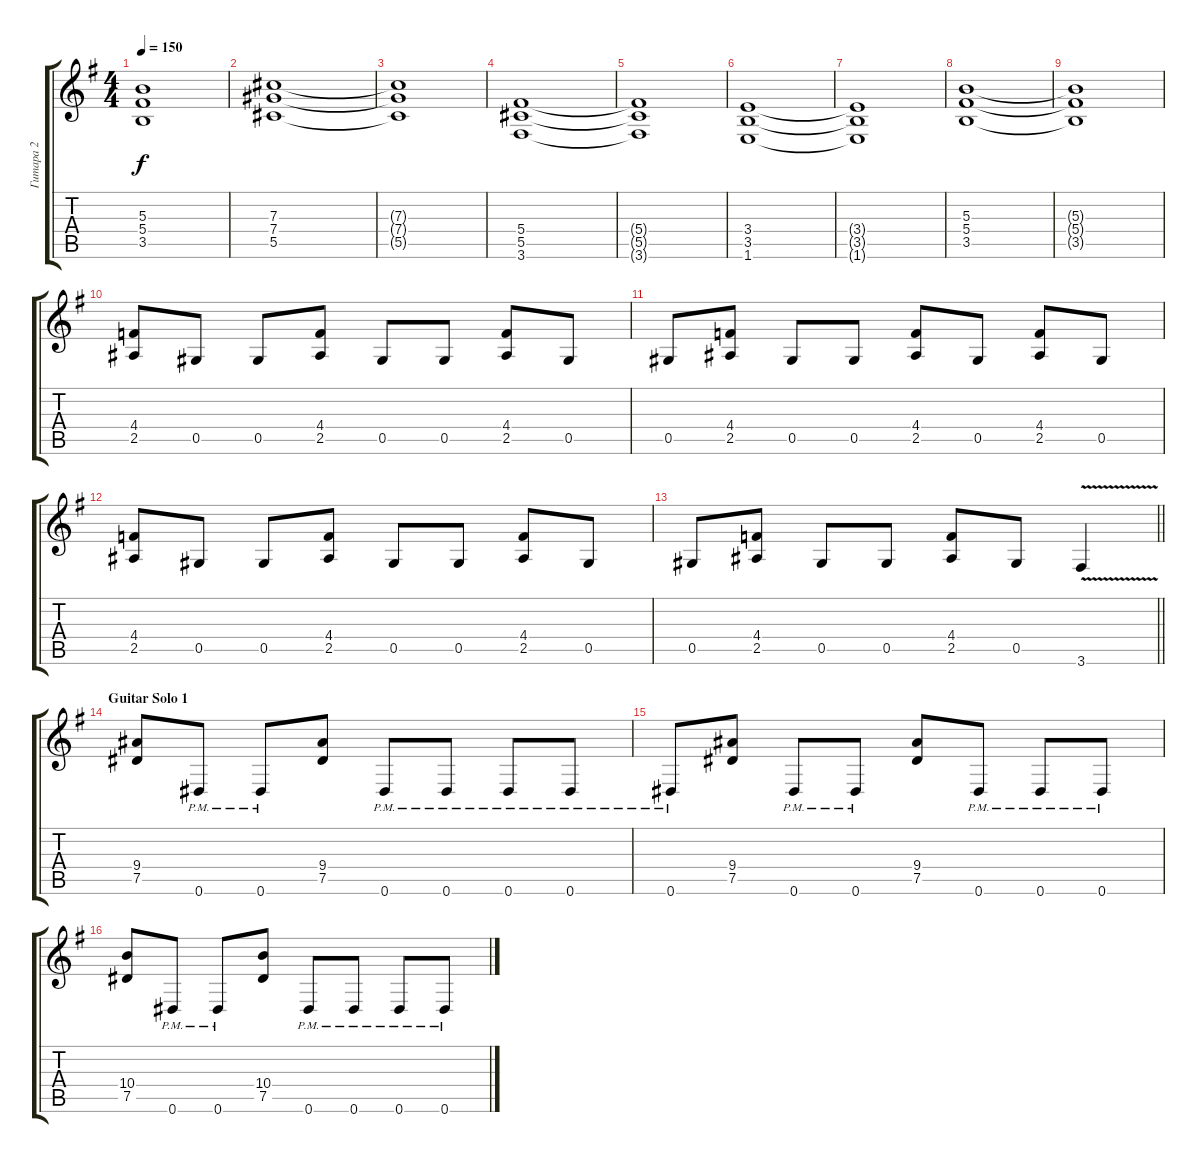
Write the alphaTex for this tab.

\track ("Гитара 2" "Гитара 2") {instrument distortionguitar}
\staff {score tabs}
\tuning (Eb4 Bb3 Gb3 Db3 Ab2 Eb2) {hide}
\ts (4 4)
\tempo 150
\clef g2
\ks eminor
(5.3{t} 5.4{t} 3.5{t}).1{dy f} |
(7.3 7.4 5.5).1 |
(7.3{t} 7.4{t} 5.5{t}).1 |
(5.4 5.5 3.6).1 |
(5.4{t} 5.5{t} 3.6{t}).1 |
(3.4 3.5 1.6).1 |
(3.4{t} 3.5{t} 1.6{t}).1 |
(5.3 5.4 3.5).1 |
(5.3{t} 5.4{t} 3.5{t}).1 |
(4.4 2.5).8 0.5.8 0.5.8 (4.4 2.5).8 0.5.8 0.5.8 (4.4 2.5).8 0.5.8 |
0.5.8 (4.4 2.5).8 0.5.8 0.5.8 (4.4 2.5).8 0.5.8 (4.4 2.5).8 0.5.8 |
(4.4 2.5).8 0.5.8 0.5.8 (4.4 2.5).8 0.5.8 0.5.8 (4.4 2.5).8 0.5.8 |
\barLineRight lightlight
0.5.8 (4.4 2.5).8 0.5.8 0.5.8 (4.4 2.5).8 0.5.8 3.6{v}.4 |
\section ("" "Guitar Solo 1")
(9.4 7.5).8 0.6{pm}.8 0.6{pm}.8 (9.4 7.5).8 0.6{pm}.8 0.6{pm}.8 0.6{pm}.8 0.6{pm}.8 |
0.6{pm}.8 (9.4 7.5).8 0.6{pm}.8 0.6{pm}.8 (9.4 7.5).8 0.6{pm}.8 0.6{pm}.8 0.6{pm}.8 |
(10.4 7.5).8 0.6{pm}.8 0.6{pm}.8 (10.4 7.5).8 0.6{pm}.8 0.6{pm}.8 0.6{pm}.8 0.6{pm}.8
